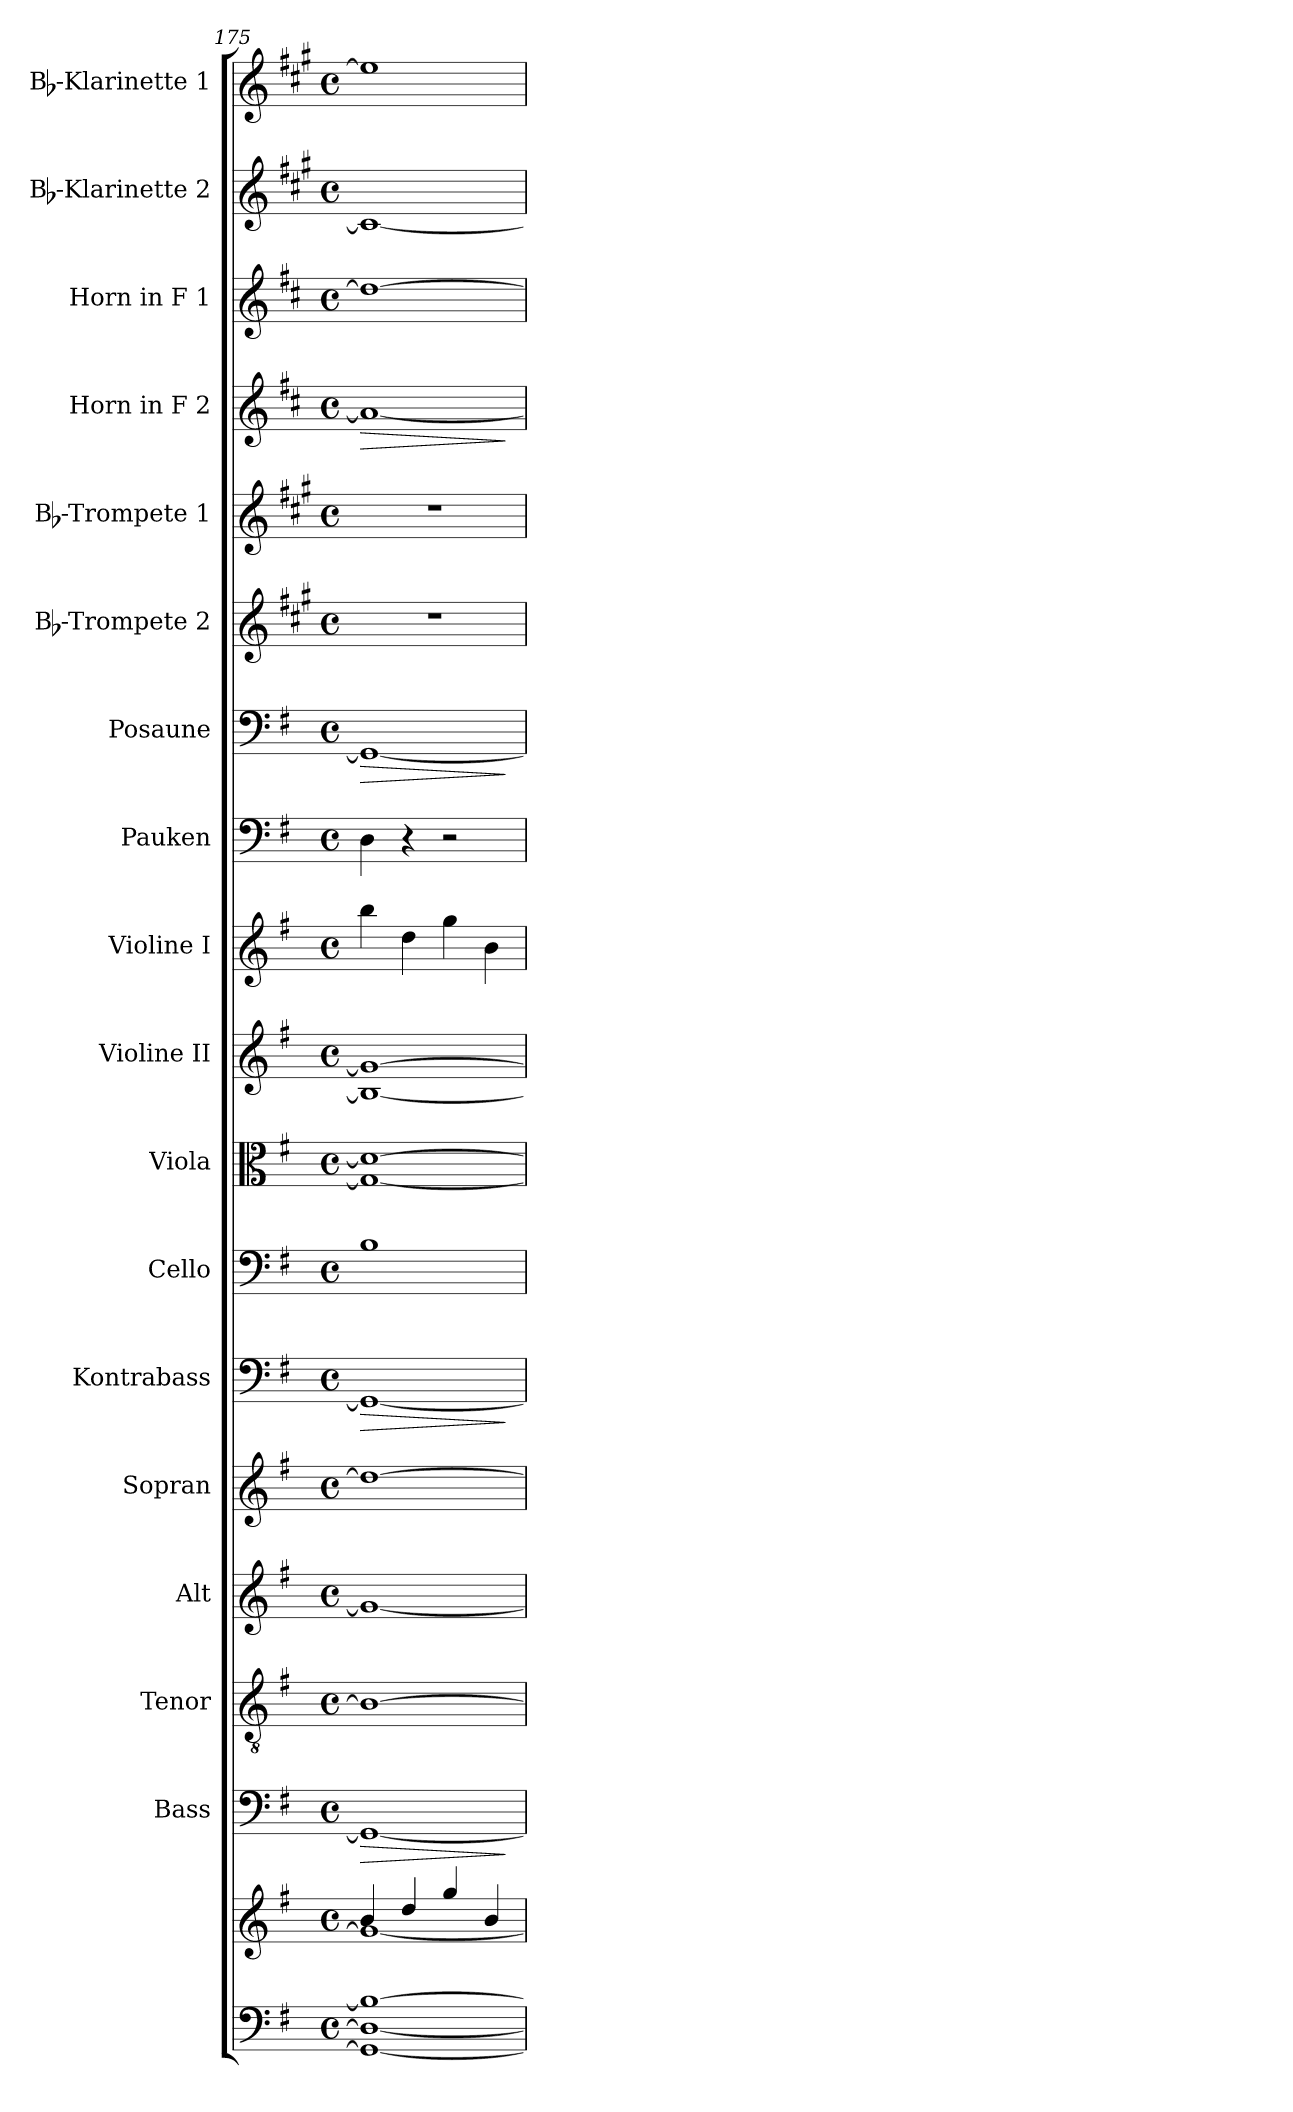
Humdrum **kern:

**kern	**kern	**kern	**dynam	**kern	**kern	**kern	**kern	**dynam	**kern	**kern	**kern	**kern	**kern	**kern	**dynam	**kern	**kern	**kern	**dynam	**kern	**kern	**kern
*part18	*part18	*part17	*part17	*part16	*part15	*part14	*part13	*part13	*part12	*part11	*part10	*part9	*part8	*part7	*part7	*part6	*part5	*part4	*part4	*part3	*part2	*part1
*staff19	*staff18	*staff17	*staff17	*staff16	*staff15	*staff14	*staff13	*staff13	*staff12	*staff11	*staff10	*staff9	*staff8	*staff7	*staff7	*staff6	*staff5	*staff4	*staff4	*staff3	*staff2	*staff1
*	*	*I"Bass	*	*I"Tenor	*I"Alt	*I"Sopran	*I"Kontrabass	*	*I"Cello	*I"Viola	*I"Violine II	*I"Violine I	*I"Pauken	*I"Posaune	*	*I"Bb-Trompete 2	*I"Bb-Trompete 1	*I"Horn in F 2	*	*I"Horn in F 1	*I"Bb-Klarinette 2	*I"Bb-Klarinette 1
*	*	*I'B.	*	*I'T.	*I'A.	*I'S.	*I'Kb.	*	*	*I'Vla.	*I'Vl. II	*I'Vl. I	*I'Pk.	*I'Pos.	*	*I'Bb Trp. 2	*I'Bb Trp. 1	*	*	*	*I'Bb Kl. 2	*I'Bb Kl. 1
*clefF4	*clefG2	*clefF4	*	*clefGv2	*clefG2	*clefG2	*clefF4	*	*clefF4	*clefC3	*clefG2	*clefG2	*clefF4	*clefF4	*	*clefG2	*clefG2	*clefG2	*	*clefG2	*clefG2	*clefG2
*	*	*	*	*	*	*	*ITrd7c12	*	*	*	*	*	*	*	*	*ITrd1c2	*ITrd1c2	*ITrd4c7	*	*ITrd4c7	*ITrd1c2	*ITrd1c2
*k[f#]	*k[f#]	*k[f#]	*	*k[f#]	*k[f#]	*k[f#]	*k[f#]	*	*k[f#]	*k[f#]	*k[f#]	*k[f#]	*k[f#]	*k[f#]	*	*k[f#]	*k[f#]	*k[f#]	*	*k[f#]	*k[f#]	*k[f#]
*G:	*G:	*G:	*	*G:	*G:	*G:	*G:	*	*G:	*G:	*G:	*G:	*G:	*G:	*	*G:	*G:	*G:	*	*G:	*G:	*G:
*M4/4	*M4/4	*M4/4	*	*M4/4	*M4/4	*M4/4	*M4/4	*	*M4/4	*M4/4	*M4/4	*M4/4	*M4/4	*M4/4	*	*M4/4	*M4/4	*M4/4	*	*M4/4	*M4/4	*M4/4
*met(c)	*met(c)	*met(c)	*	*met(c)	*met(c)	*met(c)	*met(c)	*	*met(c)	*met(c)	*met(c)	*met(c)	*met(c)	*met(c)	*	*met(c)	*met(c)	*met(c)	*	*met(c)	*met(c)	*met(c)
=175	=175	=175	=175	=175	=175	=175	=175	=175	=175	=175	=175	=175	=175	=175	=175	=175	=175	=175	=175	=175	=175	=175
*^	*^	*	*	*	*	*	*	*	*	*	*	*	*	*	*	*	*	*	*	*	*	*
!	!	!	!	!	!LO:HP:b	!	!	!	!	!LO:HP:b	!	!	!	!	!	!	!LO:HP:b	!	!	!	!LO:HP:b	!	!	!
1B_	1GG_ 1D_	4b/	1g_	1GG_	>	1B_	1g_	1dd_	1GGG_	>	1B	1G_ 1d_	1B_ 1g_	4bb\	4D\	1GG_	>	1r	1r	1d_	>	1g_	1B_	1dd]
.	.	4dd/	.	.	.	.	.	.	.	.	.	.	.	4dd\	4r	.	.	.	.	.	.	.	.	.
.	.	4gg/	.	.	.	.	.	.	.	.	.	.	.	4gg\	2r	.	.	.	.	.	.	.	.	.
.	.	4b/	.	.	.	.	.	.	.	.	.	.	.	4b\	.	.	.	.	.	.	.	.	.	.
*v	*v	*	*	*	*	*	*	*	*	*	*	*	*	*	*	*	*	*	*	*	*	*	*	*
*	*v	*v	*	*	*	*	*	*	*	*	*	*	*	*	*	*	*	*	*	*	*	*	*
.	.	.	]	.	.	.	.	]	.	.	.	.	.	.	]	.	.	.	]	.	.	.
=	=	=	=	=	=	=	=	=	=	=	=	=	=	=	=	=	=	=	=	=	=	=
*-	*-	*-	*-	*-	*-	*-	*-	*-	*-	*-	*-	*-	*-	*-	*-	*-	*-	*-	*-	*-	*-	*-
